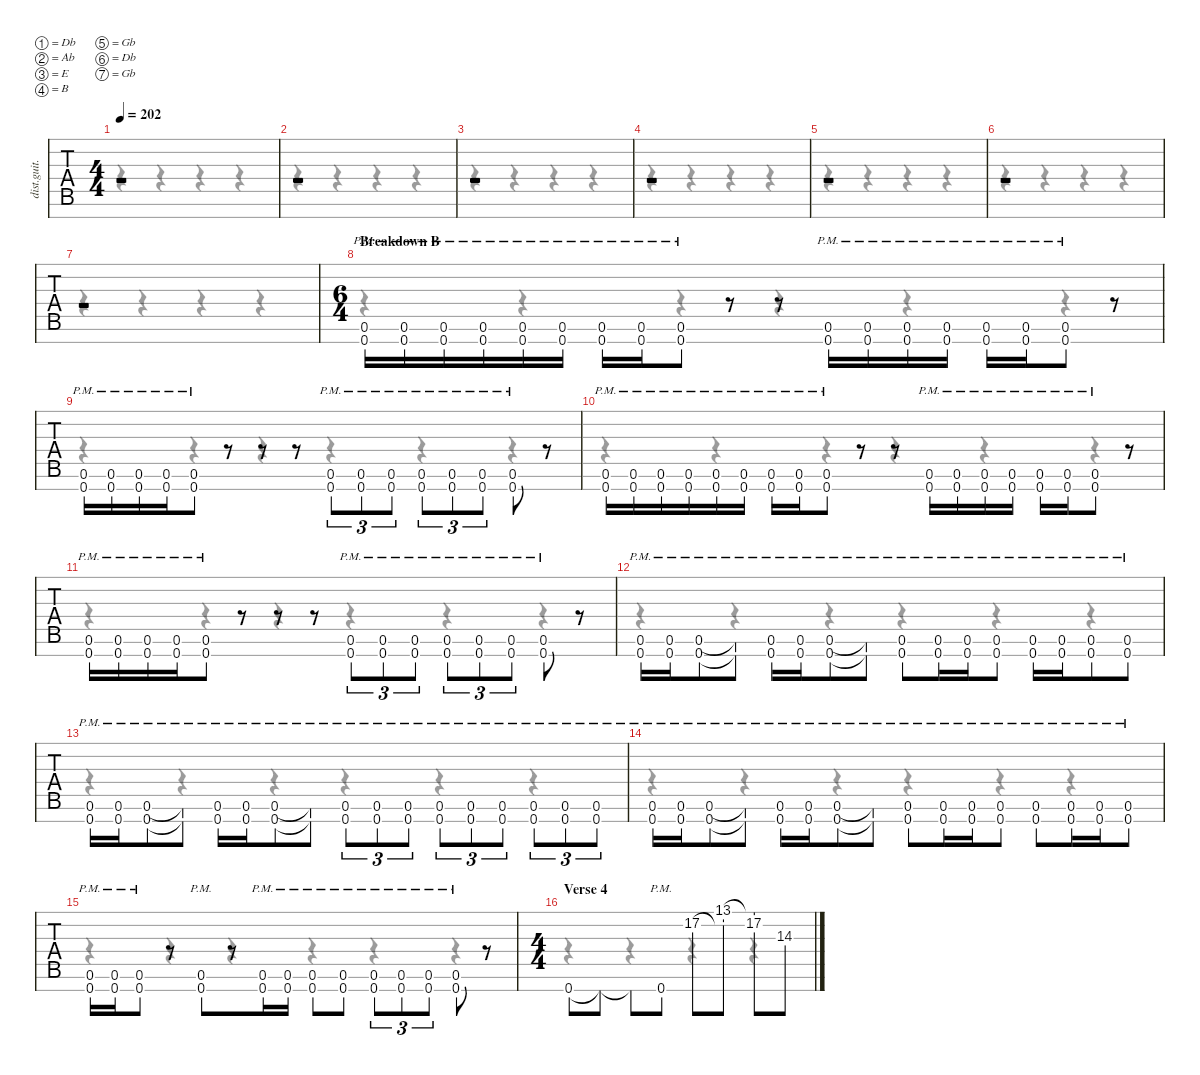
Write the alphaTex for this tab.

\defaultSystemsLayout 4
\hideDynamics
\bracketExtendMode nobrackets
\track ("Jesse Cash" "dist.guit.") {instrument distortionguitar}
\staff {tabs}
\tuning (Db4 Ab3 E3 B2 Gb2 Db2 Gb1)
\voice
\ts (4 4)
\tempo 202
\clef g2
\ks c
r.1{dy f} |
r.1 |
r.1 |
r.1 |
r.1 |
r.1 |
r.1 |
\ts (6 4)
\beaming (8 3 3 3 3)
\section ("" "Breakdown B")
(0.6{pm acc #} 0.7{pm acc #}).16 (0.6{pm acc #} 0.7{pm acc #}).16 (0.6{pm acc #} 0.7{pm acc #}).16 (0.6{pm acc #} 0.7{pm acc #}).16 (0.6{pm acc #} 0.7{pm acc #}).16 (0.6{pm acc #} 0.7{pm acc #}).16 (0.6{pm acc #} 0.7{pm acc #}).16 (0.6{pm acc #} 0.7{pm acc #}).16 (0.6{pm acc #} 0.7{pm acc #}).8 r.8 r.8 (0.6{pm acc #} 0.7{pm acc #}).16 (0.6{pm acc #} 0.7{pm acc #}).16 (0.6{pm acc #} 0.7{pm acc #}).16 (0.6{pm acc #} 0.7{pm acc #}).16 (0.6{pm acc #} 0.7{pm acc #}).16 (0.6{pm acc #} 0.7{pm acc #}).16 (0.6{pm acc #} 0.7{pm acc #}).8 r.8 |
(0.6{pm acc #} 0.7{pm acc #}).16 (0.6{pm acc #} 0.7{pm acc #}).16 (0.6{pm acc #} 0.7{pm acc #}).16 (0.6{pm acc #} 0.7{pm acc #}).16 (0.6{pm acc #} 0.7{pm acc #}).8 r.8 r.8 r.8 (0.6{pm acc #} 0.7{pm acc #}).8{tu (3 2)} (0.6{pm acc #} 0.7{pm acc #}).8{tu (3 2)} (0.6{pm acc #} 0.7{pm acc #}).8{tu (3 2)} (0.6{pm acc #} 0.7{pm acc #}).8{tu (3 2)} (0.6{pm acc #} 0.7{pm acc #}).8{tu (3 2)} (0.6{pm acc #} 0.7{pm acc #}).8{tu (3 2)} (0.6{pm acc #} 0.7{pm acc #}).8 r.8 |
(0.6{pm acc #} 0.7{pm acc #}).16 (0.6{pm acc #} 0.7{pm acc #}).16 (0.6{pm acc #} 0.7{pm acc #}).16 (0.6{pm acc #} 0.7{pm acc #}).16 (0.6{pm acc #} 0.7{pm acc #}).16 (0.6{pm acc #} 0.7{pm acc #}).16 (0.6{pm acc #} 0.7{pm acc #}).16 (0.6{pm acc #} 0.7{pm acc #}).16 (0.6{pm acc #} 0.7{pm acc #}).8 r.8 r.8 (0.6{pm acc #} 0.7{pm acc #}).16 (0.6{pm acc #} 0.7{pm acc #}).16 (0.6{pm acc #} 0.7{pm acc #}).16 (0.6{pm acc #} 0.7{pm acc #}).16 (0.6{pm acc #} 0.7{pm acc #}).16 (0.6{pm acc #} 0.7{pm acc #}).16 (0.6{pm acc #} 0.7{pm acc #}).8 r.8 |
(0.6{pm acc #} 0.7{pm acc #}).16 (0.6{pm acc #} 0.7{pm acc #}).16 (0.6{pm acc #} 0.7{pm acc #}).16 (0.6{pm acc #} 0.7{pm acc #}).16 (0.6{pm acc #} 0.7{pm acc #}).8 r.8 r.8 r.8 (0.6{pm acc #} 0.7{pm acc #}).8{tu (3 2)} (0.6{pm acc #} 0.7{pm acc #}).8{tu (3 2)} (0.6{pm acc #} 0.7{pm acc #}).8{tu (3 2)} (0.6{pm acc #} 0.7{pm acc #}).8{tu (3 2)} (0.6{pm acc #} 0.7{pm acc #}).8{tu (3 2)} (0.6{pm acc #} 0.7{pm acc #}).8{tu (3 2)} (0.6{pm acc #} 0.7{pm acc #}).8 r.8 |
(0.6{pm acc #} 0.7{pm acc #}).16 (0.6{pm acc #} 0.7{pm acc #}).16 (0.6{pm acc #} 0.7{pm acc #}).8 (0.6{pm t acc #} 0.7{pm t acc #}).8 (0.6{pm acc #} 0.7{pm acc #}).16 (0.6{pm acc #} 0.7{pm acc #}).16 (0.6{pm acc #} 0.7{pm acc #}).8 (0.6{pm t acc #} 0.7{pm t acc #}).8 (0.6{pm acc #} 0.7{pm acc #}).8 (0.6{pm acc #} 0.7{pm acc #}).16 (0.6{pm acc #} 0.7{pm acc #}).16 (0.6{pm acc #} 0.7{pm acc #}).8 (0.6{pm acc #} 0.7{pm acc #}).16 (0.6{pm acc #} 0.7{pm acc #}).16 (0.6{pm acc #} 0.7{pm acc #}).8 (0.6{pm acc #} 0.7{pm acc #}).8 |
(0.6{pm acc #} 0.7{pm acc #}).16 (0.6{pm acc #} 0.7{pm acc #}).16 (0.6{pm acc #} 0.7{pm acc #}).8 (0.6{pm t acc #} 0.7{pm t acc #}).8 (0.6{pm acc #} 0.7{pm acc #}).16 (0.6{pm acc #} 0.7{pm acc #}).16 (0.6{pm acc #} 0.7{pm acc #}).8 (0.6{pm t acc #} 0.7{pm t acc #}).8 (0.6{pm acc #} 0.7{pm acc #}).8{tu (3 2)} (0.6{pm acc #} 0.7{pm acc #}).8{tu (3 2)} (0.6{pm acc #} 0.7{pm acc #}).8{tu (3 2)} (0.6{pm acc #} 0.7{pm acc #}).8{tu (3 2)} (0.6{pm acc #} 0.7{pm acc #}).8{tu (3 2)} (0.6{pm acc #} 0.7{pm acc #}).8{tu (3 2)} (0.6{pm acc #} 0.7{pm acc #}).8{tu (3 2)} (0.6{pm acc #} 0.7{pm acc #}).8{tu (3 2)} (0.6{pm acc #} 0.7{pm acc #}).8{tu (3 2)} |
(0.6{pm acc #} 0.7{pm acc #}).16 (0.6{pm acc #} 0.7{pm acc #}).16 (0.6{pm acc #} 0.7{pm acc #}).8 (0.6{pm t acc #} 0.7{pm t acc #}).8 (0.6{pm acc #} 0.7{pm acc #}).16 (0.6{pm acc #} 0.7{pm acc #}).16 (0.6{pm acc #} 0.7{pm acc #}).8 (0.6{pm t acc #} 0.7{pm t acc #}).8 (0.6{pm acc #} 0.7{pm acc #}).8 (0.6{pm acc #} 0.7{pm acc #}).16 (0.6{pm acc #} 0.7{pm acc #}).16 (0.6{pm acc #} 0.7{pm acc #}).8 (0.6{pm acc #} 0.7{pm acc #}).8 (0.6{pm acc #} 0.7{pm acc #}).16 (0.6{pm acc #} 0.7{pm acc #}).16 (0.6{pm acc #} 0.7{pm acc #}).8 |
(0.6{pm acc #} 0.7{pm acc #}).16 (0.6{pm acc #} 0.7{pm acc #}).16 (0.6{pm acc #} 0.7{pm acc #}).8 r.8 (0.6{pm acc #} 0.7{pm acc #}).8 r.8 (0.6{pm acc #} 0.7{pm acc #}).16 (0.6{pm acc #} 0.7{pm acc #}).16 (0.6{pm acc #} 0.7{pm acc #}).8 (0.6{pm acc #} 0.7{pm acc #}).8 (0.6{pm acc #} 0.7{pm acc #}).8{tu (3 2)} (0.6{pm acc #} 0.7{pm acc #}).8{tu (3 2)} (0.6{pm acc #} 0.7{pm acc #}).8{tu (3 2)} (0.6{pm acc #} 0.7{pm acc #}).8 r.8 |
\ts (4 4)
\beaming (8 2 2 2 2)
\section ("" "Verse 4")
0.7{acc #}.8 0.7{t acc #}.8 0.7{t acc #}.8 0.7{pm acc #}.8 17.2{acc #}.8 (13.1 17.2{t acc #}).8 (13.1{t} 17.2{acc #}).8 14.3{acc #}.8
\voice
\clef g2
\ottava regular
\simile none
\ks c
r.4{dy mf} r.4 r.4 r.4 |
r.4 r.4 r.4 r.4 |
r.4 r.4 r.4 r.4 |
r.4 r.4 r.4 r.4 |
r.4 r.4 r.4 r.4 |
r.4 r.4 r.4 r.4 |
r.4 r.4 r.4 r.4 |
r.4 r.4 r.4 r.4 r.4 r.4 |
r.4 r.4 r.4 r.4 r.4 r.4 |
r.4 r.4 r.4 r.4 r.4 r.4 |
r.4 r.4 r.4 r.4 r.4 r.4 |
r.4 r.4 r.4 r.4 r.4 r.4 |
r.4 r.4 r.4 r.4 r.4 r.4 |
r.4 r.4 r.4 r.4 r.4 r.4 |
r.4 r.4 r.4 r.4 r.4 r.4 |
r.4 r.4 r.4 r.4
